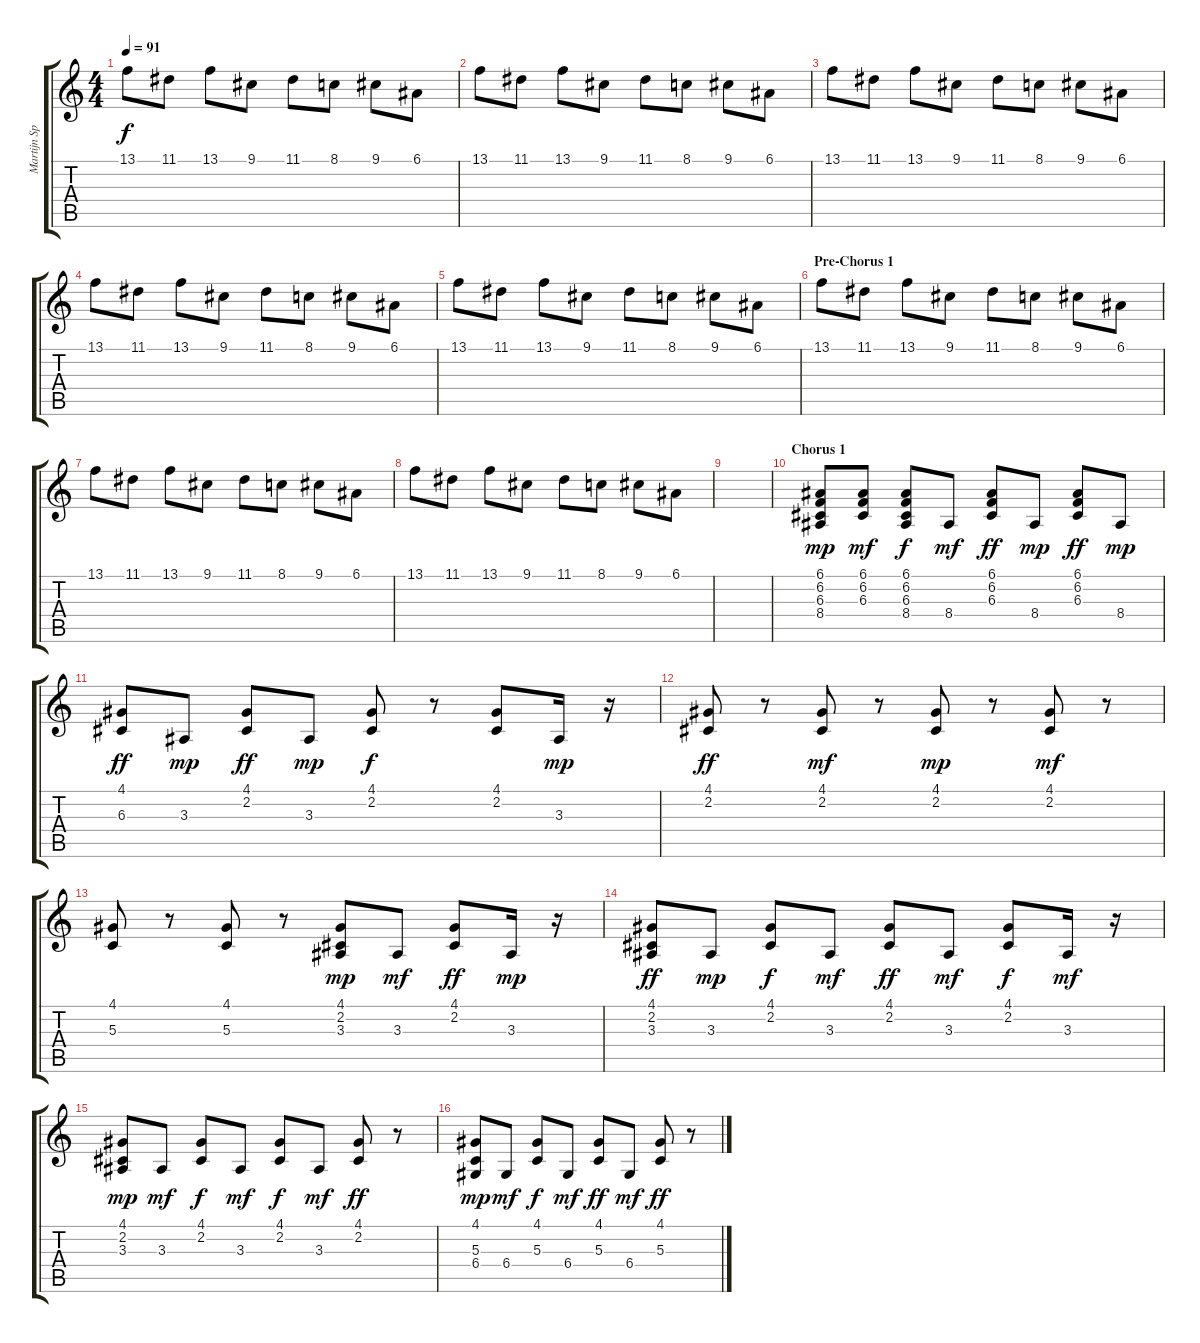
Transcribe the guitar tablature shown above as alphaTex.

\track ("Martijn Spierenburg (R)" "Martijn Sp") {instrument brightacousticpiano}
\staff {score tabs}
\tuning (E4 B3 G3 D3 A2 E2) {hide}
\ts (4 4)
\tempo 91
\clef g2
\ks c
13.1.8{dy f} 11.1.8 13.1.8 9.1.8 11.1.8 8.1.8 9.1.8 6.1.8 |
13.1.8 11.1.8 13.1.8 9.1.8 11.1.8 8.1.8 9.1.8 6.1.8 |
13.1.8 11.1.8 13.1.8 9.1.8 11.1.8 8.1.8 9.1.8 6.1.8 |
13.1.8 11.1.8 13.1.8 9.1.8 11.1.8 8.1.8 9.1.8 6.1.8 |
13.1.8 11.1.8 13.1.8 9.1.8 11.1.8 8.1.8 9.1.8 6.1.8 |
\section ("" "Pre-Chorus 1")
13.1.8{volume 0} 11.1.8 13.1.8 9.1.8 11.1.8 8.1.8 9.1.8 6.1.8 |
13.1.8 11.1.8 13.1.8 9.1.8 11.1.8 8.1.8 9.1.8 6.1.8 |
13.1.8 11.1.8 13.1.8 9.1.8 11.1.8 8.1.8 9.1.8 6.1.8 |
|
\section ("" "Chorus 1")
(6.1 6.2 6.3 8.4).8{dy mp volume 10 instrument brightacousticpiano} (6.1 6.2 6.3).8{dy mf} (6.1 6.2 6.3 8.4).8{dy f} 8.4.8{dy mf} (6.1 6.2 6.3).8{dy ff} 8.4.8{dy mp} (6.1 6.2 6.3).8{dy ff} 8.4.8{dy mp} |
(4.1 6.3).8{dy ff} 3.3.8{dy mp} (4.1 2.2).8{dy ff} 3.3.8{dy mp} (4.1 2.2).8{dy f} r.8 (4.1 2.2).8 3.3.16{dy mp} r.16 |
(4.1 2.2).8{dy ff} r.8 (4.1 2.2).8{dy mf} r.8 (4.1 2.2).8{dy mp} r.8 (4.1 2.2).8{dy mf} r.8 |
(4.1 5.3).8 r.8 (4.1 5.3).8 r.8 (4.1 2.2 3.3).8{dy mp} 3.3.8{dy mf} (4.1 2.2).8{dy ff} 3.3.16{dy mp} r.16 |
(4.1 2.2 3.3).8{dy ff} 3.3.8{dy mp} (4.1 2.2).8{dy f} 3.3.8{dy mf} (4.1 2.2).8{dy ff} 3.3.8{dy mf} (4.1 2.2).8{dy f} 3.3.16{dy mf} r.16 |
(4.1 2.2 3.3).8{dy mp} 3.3.8{dy mf} (4.1 2.2).8{dy f} 3.3.8{dy mf} (4.1 2.2).8{dy f} 3.3.8{dy mf} (4.1 2.2).8{dy ff} r.8 |
(4.1 5.3 6.4).8{dy mp} 6.4.8{dy mf} (4.1 5.3).8{dy f} 6.4.8{dy mf} (4.1 5.3).8{dy ff} 6.4.8{dy mf} (4.1 5.3).8{dy ff} r.8
